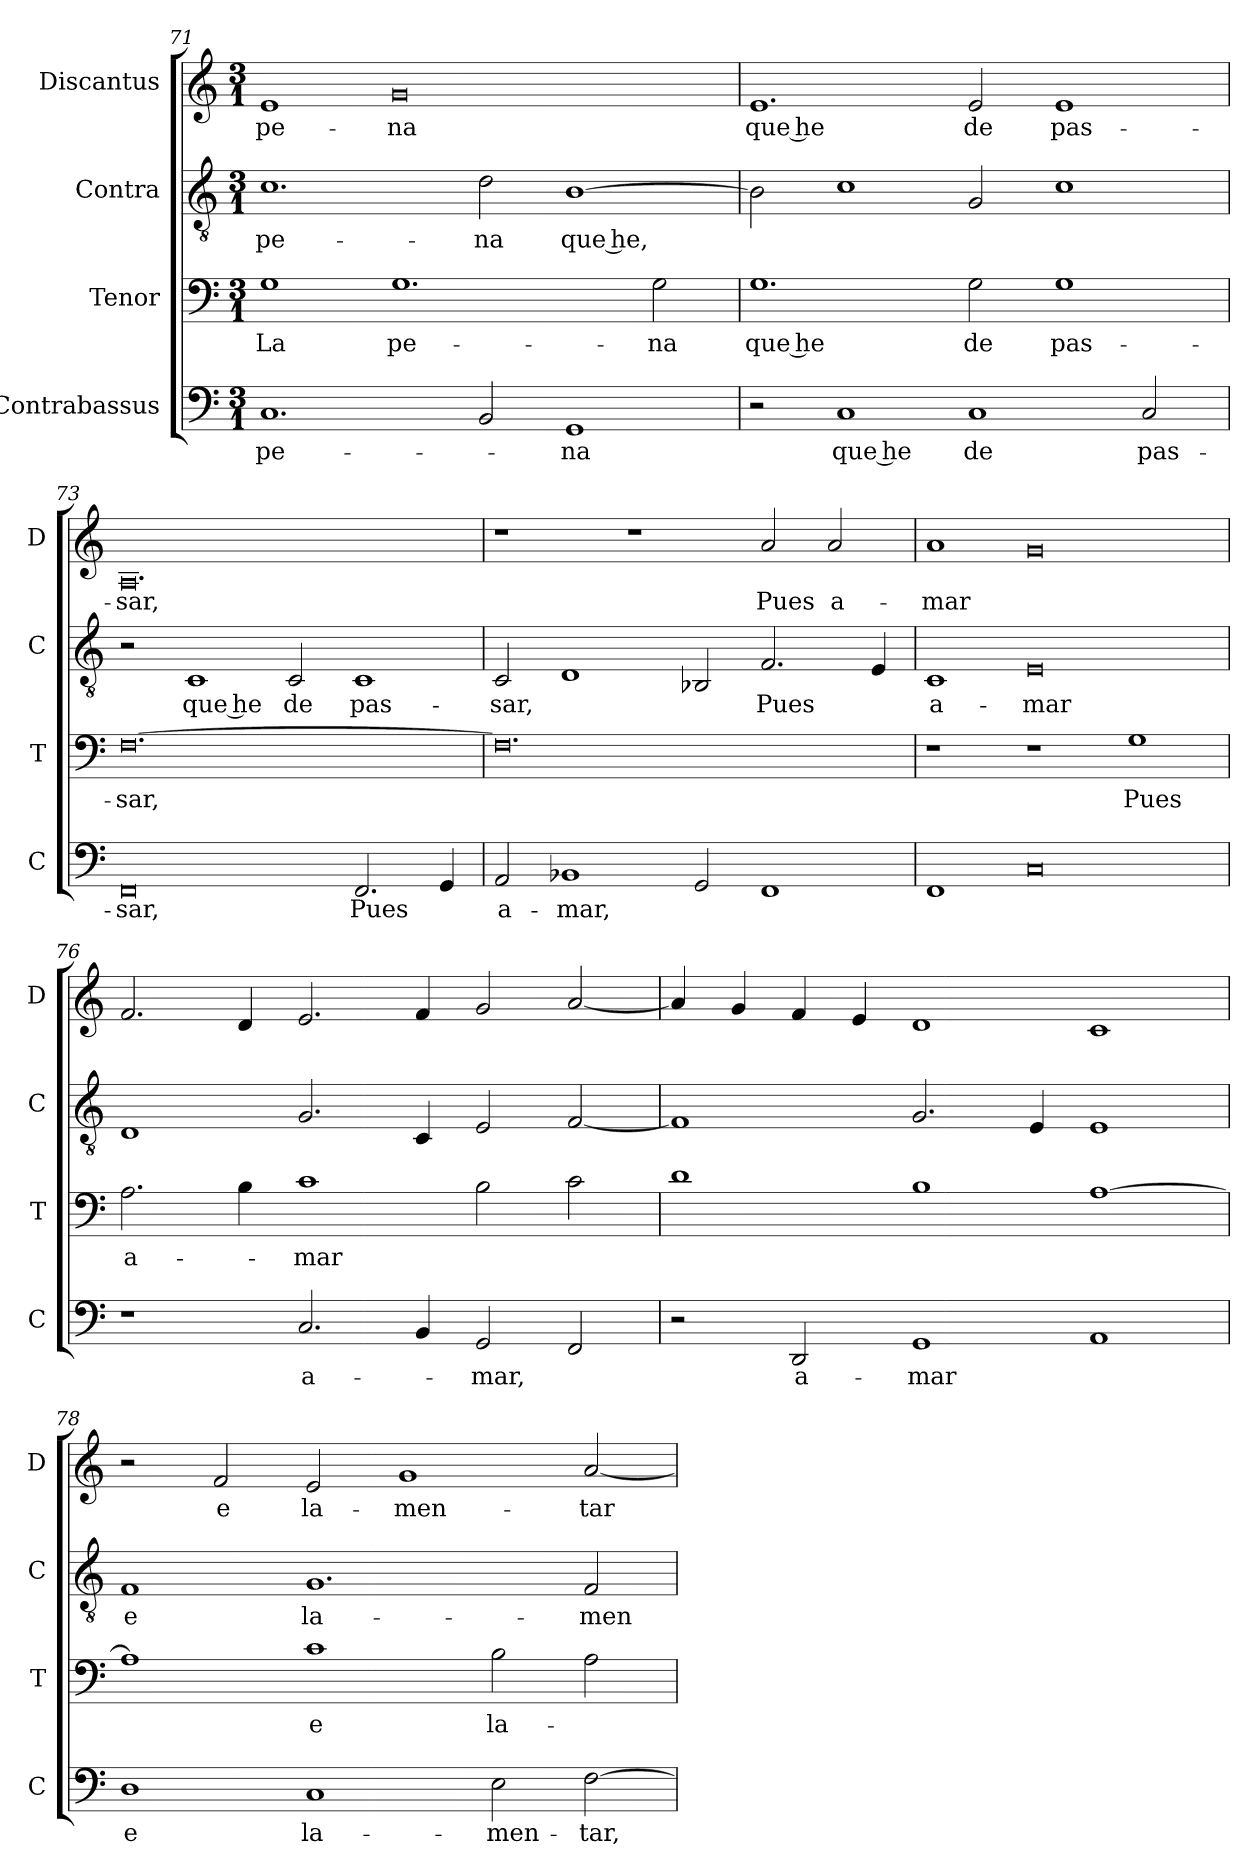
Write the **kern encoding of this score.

**kern	**text	**kern	**text	**kern	**text	**kern	**text
*part4	*part4	*part3	*part3	*part2	*part2	*part1	*part1
*staff4	*staff4	*staff3	*staff3	*staff2	*staff2	*staff1	*staff1
*I"Contrabassus	*	*I"Tenor	*	*I"Contra	*	*I"Discantus	*
*I'C	*	*I'T	*	*I'C	*	*I'D	*
*clefF4	*	*clefF4	*	*clefGv2	*	*clefG2	*
*k[]	*	*k[]	*	*k[]	*	*k[]	*
*M3/1	*	*M3/1	*	*M3/1	*	*M3/1	*
=71	=71	=71	=71	=71	=71	=71	=71
1.C	pe-	1G	La	1.c	pe-	1e	pe-
.	.	1.G	pe-	.	.	0g	-na
2BB	.	.	.	2d	-na	.	.
1GG	-na	.	.	[1B	que he,	.	.
.	.	2G	-na	.	.	.	.
=72	=72	=72	=72	=72	=72	=72	=72
2r	.	1.G	que he	2B]	.	1.e	que he
1C	que he	.	.	1c	.	.	.
1C	de	2G	de	2G	.	2e	de
.	.	1G	pas-	1c	.	1e	pas-
2C	pas-	.	.	.	.	.	.
=73	=73	=73	=73	=73	=73	=73	=73
0FF	-sar,	[0.F	-sar,	2r	.	0.A	-sar,
.	.	.	.	1C	que he	.	.
.	.	.	.	2C	de	.	.
2.FF	Pues	.	.	1C	pas-	.	.
4GG	.	.	.	.	.	.	.
=74	=74	=74	=74	=74	=74	=74	=74
2AA	a-	0.F]	.	2C	-sar,	1r	.
1BB-X	-mar,	.	.	1D	.	.	.
.	.	.	.	.	.	1r	.
2GG	.	.	.	2BB-X	.	.	.
1FF	.	.	.	2.F	Pues	2a	Pues
.	.	.	.	.	.	2a	a-
.	.	.	.	4E	.	.	.
=75	=75	=75	=75	=75	=75	=75	=75
1FF	.	1r	.	1C	a-	1a	-mar
0C	.	1r	.	0E	-mar	0g	.
.	.	1G	Pues	.	.	.	.
=76	=76	=76	=76	=76	=76	=76	=76
1r	.	2.A	a-	1D	.	2.f	.
.	.	4B	.	.	.	4d	.
2.C	a-	1c	-mar	2.G	.	2.e	.
4BB	.	.	.	4C	.	4f	.
2GG	-mar,	2B	.	2E	.	2g	.
2FF	.	2c	.	[2F	.	[2a	.
=77	=77	=77	=77	=77	=77	=77	=77
2r	.	1d	.	1F]	.	4a]	.
.	.	.	.	.	.	4g	.
2DD	a-	.	.	.	.	4f	.
.	.	.	.	.	.	4e	.
1GG	-mar	1B	.	2.G	.	1d	.
.	.	.	.	4E	.	.	.
1AA	.	[1A	.	1E	.	1c	.
=78	=78	=78	=78	=78	=78	=78	=78
1D	e	1A]	.	1F	e	2r	.
.	.	.	.	.	.	2f	e
1C	la-	1c	e	1.G	la-	2e	la-
.	.	.	.	.	.	1g	-men-
2E	-men-	2B	la-	.	.	.	.
[2F	-tar,	2A	.	2F	-men-	[2a	-tar
=	=	=	=	=	=	=	=
*-	*-	*-	*-	*-	*-	*-	*-
